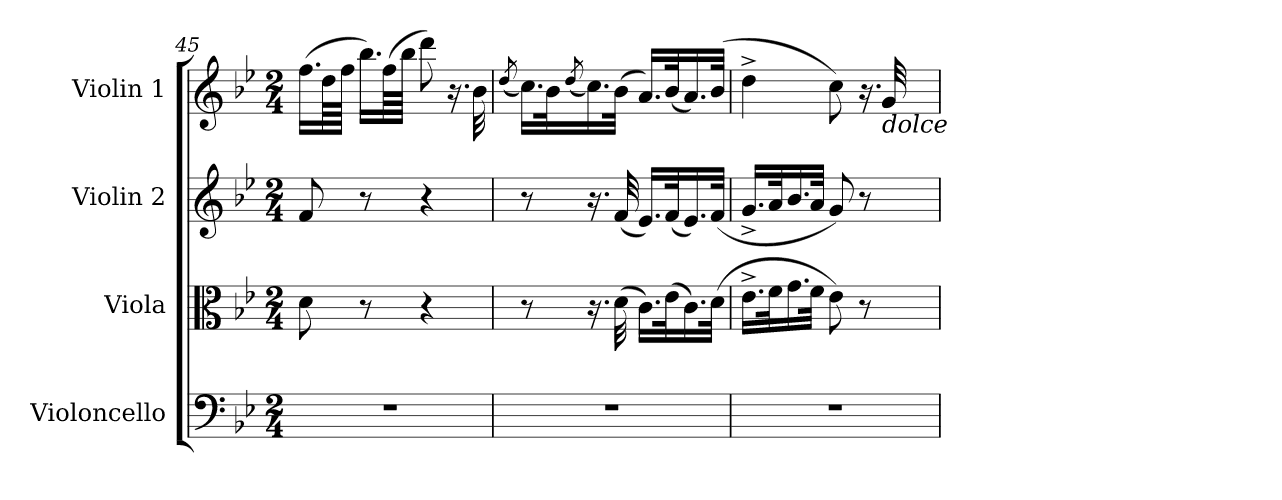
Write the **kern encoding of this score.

**kern	**kern	**kern	**kern
*part4	*part3	*part2	*part1
*staff4	*staff3	*staff2	*staff1
*I"Violoncello	*I"Viola	*I"Violin 2	*I"Violin 1
*I'Vc	*I'Vla	*I'Vln	*I'Vln
*clefF4	*clefC3	*clefG2	*clefG2
*k[b-e-]	*k[b-e-]	*k[b-e-]	*k[b-e-]
*M2/4	*M2/4	*M2/4	*M2/4
=45	=45	=45	=45
2r	8d\	8f/	(16.ff\LL
.	.	.	64dd\LL
.	.	.	64ff\JJJJ
.	8r	8r	16.bb-\LL)
.	.	.	(64ff\LL
.	.	.	64bb-\JJJJ
.	4r	4r	8ddd\)
.	.	.	16.r
.	.	.	32b-\
=46	=46	=46	=46
.	.	.	(8qdd/
2r	8r	8r	16.cc\LL)
.	.	.	32b-\K
.	.	.	(8qdd/
.	16.r	16.r	16.cc\)
.	(32d\	(32f/	(32b-\JJk
.	16.c\LL)	16.e-/LL)	16.a/LL)
.	(32e-\K	(32f/K	(32b-/K
.	16.c\)	16.e-/)	16.a/)
.	(32d\JJk	(32f/JJk	(32b-/JJk
!!LO:LB:g=z
=47	=47	=47	=47
2r	16.e-^\LL	16.g^/LL	4dd^\
.	32f\K	32a/K	.
.	16.g\	16.b-/	.
.	32f\JJk	32a/JJk	.
.	8e-\)	8g/)	8cc\)
.	8r	8r	16.r
!	!	!	!LO:TX:b:i:t=dolce
.	.	.	32g/
=	=	=	=
*-	*-	*-	*-
